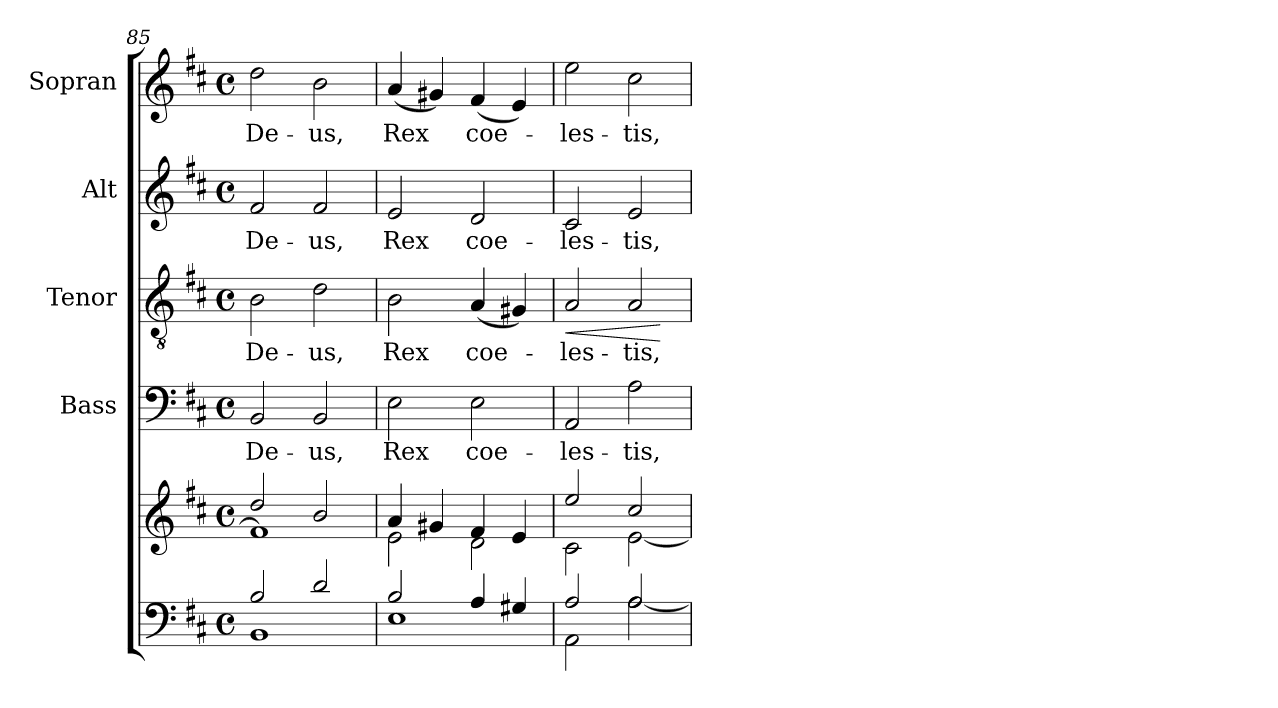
**kern	**kern	**kern	**text	**kern	**text	**dynam	**kern	**text	**kern	**text
*part5	*part5	*part4	*part4	*part3	*part3	*part3	*part2	*part2	*part1	*part1
*staff6	*staff5	*staff4	*staff4	*staff3	*staff3	*staff3	*staff2	*staff2	*staff1	*staff1
*	*	*I"Bass	*	*I"Tenor	*	*	*I"Alt	*	*I"Sopran	*
*	*	*I'B.	*	*I'T.	*	*	*I'A.	*	*I'S.	*
*clefF4	*clefG2	*clefF4	*	*clefGv2	*	*	*clefG2	*	*clefG2	*
*k[f#c#]	*k[f#c#]	*k[f#c#]	*	*k[f#c#]	*	*	*k[f#c#]	*	*k[f#c#]	*
*D:	*D:	*D:	*	*D:	*	*	*D:	*	*D:	*
*M4/4	*M4/4	*M4/4	*	*M4/4	*	*	*M4/4	*	*M4/4	*
*met(c)	*met(c)	*met(c)	*	*met(c)	*	*	*met(c)	*	*met(c)	*
=85	=85	=85	=85	=85	=85	=85	=85	=85	=85	=85
*^	*^	*	*	*	*	*	*	*	*	*
!	!	!	!	!	!LO:LY:b	!	!LO:LY:b	!	!	!LO:LY:b	!	!LO:LY:b
2B/	1BB	2dd/	1f#]	2BB/	De-	2B\	De-	.	2f#/	De-	2dd\	De-
!	!	!	!	!	!LO:LY:b	!	!LO:LY:b	!	!	!LO:LY:b	!	!LO:LY:b
2d/	.	2b/	.	2BB/	-us,	2d\	-us,	.	2f#/	-us,	2b\	-us,
=86	=86	=86	=86	=86	=86	=86	=86	=86	=86	=86	=86	=86
!	!	!	!	!	!LO:LY:b	!	!LO:LY:b	!	!	!LO:LY:b	!	!LO:LY:b
2B/	1E	4a/	2e\	2E\	Rex	2B\	Rex	.	2e/	Rex	(<4a/	Rex
.	.	4g#X/	.	.	.	.	.	.	.	.	4g#X/)	.
!	!	!	!	!	!LO:LY:b	!	!LO:LY:b	!	!	!LO:LY:b	!	!LO:LY:b
4A/	.	4f#/	2d\	2E\	coe-	(<4A/	coe-	.	2d/	coe-	(<4f#/	coe-
4G#X/	.	4e/	.	.	.	4G#X/)	.	.	.	.	4e/)	.
=87	=87	=87	=87	=87	=87	=87	=87	=87	=87	=87	=87	=87
!	!	!	!	!	!LO:LY:b	!	!LO:LY:b	!LO:HP:b	!	!LO:LY:b	!	!LO:LY:b
2A/	2AA\	2ee/	2c#\	2AA/	-les-	2A/	-les-	<	2c#/	-les-	2ee\	-les-
!	!	!	!	!	!LO:LY:b	!	!LO:LY:b	!	!	!LO:LY:b	!	!LO:LY:b
2A/	[<2A\	2cc#/	[<2e\	2A\	-tis,	2A/	-tis,	.	2e/	-tis,	2cc#\	-tis,
*v	*v	*	*	*	*	*	*	*	*	*	*	*
*	*v	*v	*	*	*	*	*	*	*	*	*
.	.	.	.	.	.	[	.	.	.	.
=	=	=	=	=	=	=	=	=	=	=
*-	*-	*-	*-	*-	*-	*-	*-	*-	*-	*-
